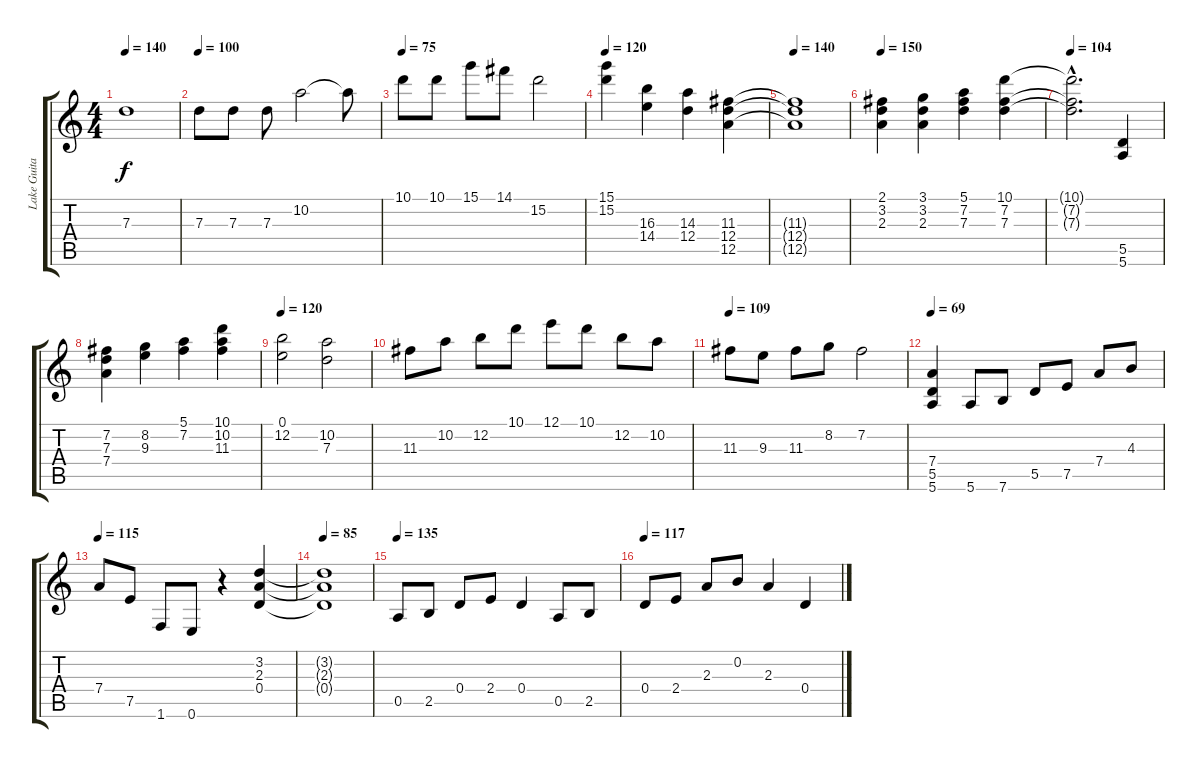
\track ("Lake Guitar (Gibson J-200)" "Lake Guita") {instrument acousticguitarsteel}
\staff {score tabs}
\tuning (E4 B3 G3 D3 A2 E2) {hide}
\ts (4 4)
\tempo 140
\clef g2
\ks c
7.3.1{dy f} |
\tempo 100
7.3.8 7.3.8 7.3.8 10.2.2 10.2{t}.8 |
\tempo 75
10.1.8 10.1.8 15.1.8 14.1.8 15.2.2 |
\tempo 67
\tempo 120
(15.1 15.2).4 (16.3 14.4).4 (14.3 12.4).4 (11.3 12.4 12.5).4 |
\tempo 140
(11.3{t} 12.4{t} 12.5{t}).1 |
\tempo 150
(2.1 3.2 2.3).4 (3.1 3.2 2.3).4 (5.1 7.2 7.3).4 (10.1 7.2 7.3).4 |
\tempo 104
(10.1{hac t} 7.2{hac t} 7.3{hac t}).2{d} (5.5 5.6).4 |
(7.2 7.3 7.4).4 (8.2 9.3).4 (5.1 7.2).4 (10.1 10.2 11.3).4 |
\tempo 120
(0.1 12.2).2 (10.2 7.3).2 |
11.3.8 10.2.8 12.2.8 10.1.8 12.1.8 10.1.8 12.2.8 10.2.8 |
\tempo 109
11.3.8 9.3.8 11.3.8 8.2.8 7.2.2 |
\tempo 69
(7.4 5.5 5.6).4 5.6.8 7.6.8 5.5.8 7.5.8 7.4.8 4.3.8 |
\tempo 115
7.4.8 7.5.8 1.6.8 0.6.8 r.4 (3.2 2.3 0.4).4 |
\tempo 85
(3.2{t} 2.3{t} 0.4{t}).1 |
\tempo 135
0.5.8 2.5.8 0.4.8 2.4.8 0.4.4 0.5.8 2.5.8 |
\tempo 117
0.4.8 2.4.8 2.3.8 0.2.8 2.3.4 0.4.4
